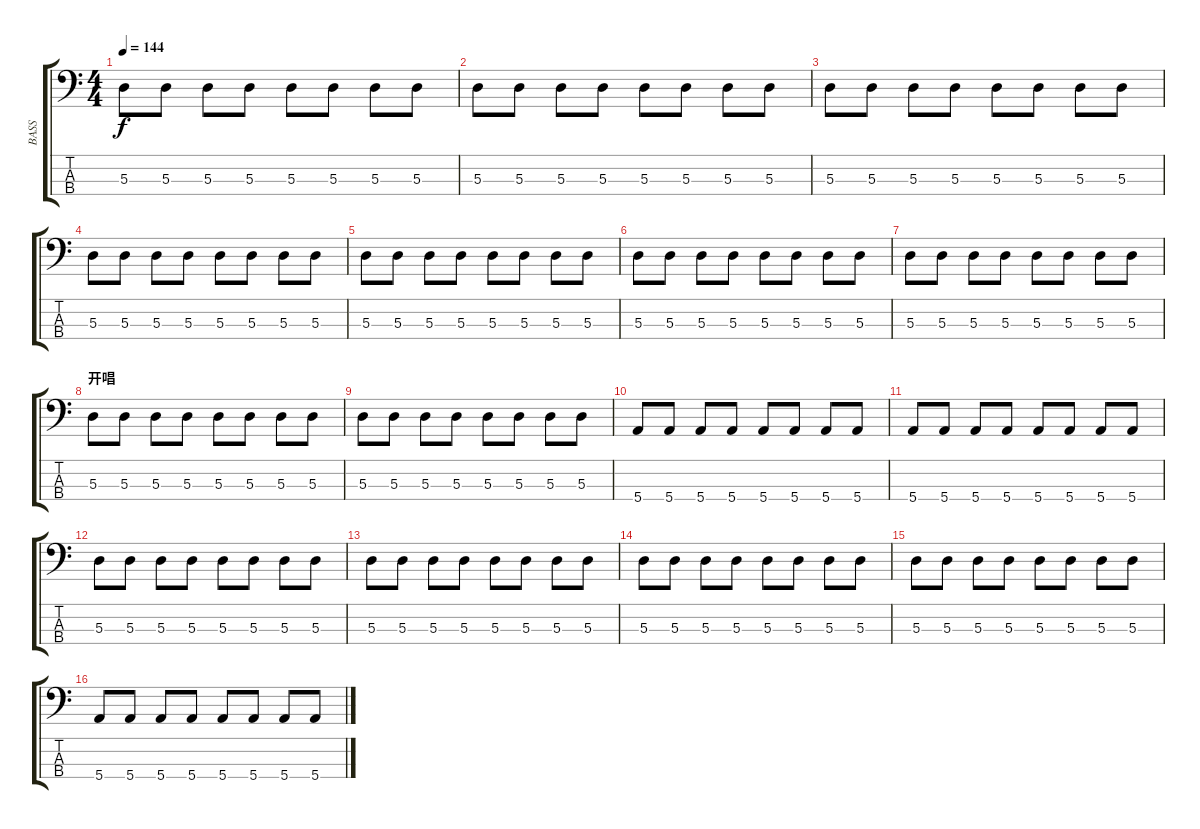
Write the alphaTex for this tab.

\track ("BASS" "BASS") {instrument electricbassfinger}
\staff {score tabs}
\tuning (G2 D2 A1 E1) {hide}
\ts (4 4)
\tempo 144
\clef f4
\ks c
5.3.8{dy f} 5.3.8 5.3.8 5.3.8 5.3.8 5.3.8 5.3.8 5.3.8 |
5.3.8 5.3.8 5.3.8 5.3.8 5.3.8 5.3.8 5.3.8 5.3.8 |
5.3.8 5.3.8 5.3.8 5.3.8 5.3.8 5.3.8 5.3.8 5.3.8 |
5.3.8 5.3.8 5.3.8 5.3.8 5.3.8 5.3.8 5.3.8 5.3.8 |
5.3.8 5.3.8 5.3.8 5.3.8 5.3.8 5.3.8 5.3.8 5.3.8 |
5.3.8 5.3.8 5.3.8 5.3.8 5.3.8 5.3.8 5.3.8 5.3.8 |
5.3.8 5.3.8 5.3.8 5.3.8 5.3.8 5.3.8 5.3.8 5.3.8 |
\section ("" "开唱")
5.3.8 5.3.8 5.3.8 5.3.8 5.3.8 5.3.8 5.3.8 5.3.8 |
5.3.8 5.3.8 5.3.8 5.3.8 5.3.8 5.3.8 5.3.8 5.3.8 |
5.4.8 5.4.8 5.4.8 5.4.8 5.4.8 5.4.8 5.4.8 5.4.8 |
5.4.8 5.4.8 5.4.8 5.4.8 5.4.8 5.4.8 5.4.8 5.4.8 |
5.3.8 5.3.8 5.3.8 5.3.8 5.3.8 5.3.8 5.3.8 5.3.8 |
5.3.8 5.3.8 5.3.8 5.3.8 5.3.8 5.3.8 5.3.8 5.3.8 |
5.3.8 5.3.8 5.3.8 5.3.8 5.3.8 5.3.8 5.3.8 5.3.8 |
5.3.8 5.3.8 5.3.8 5.3.8 5.3.8 5.3.8 5.3.8 5.3.8 |
5.4.8 5.4.8 5.4.8 5.4.8 5.4.8 5.4.8 5.4.8 5.4.8
